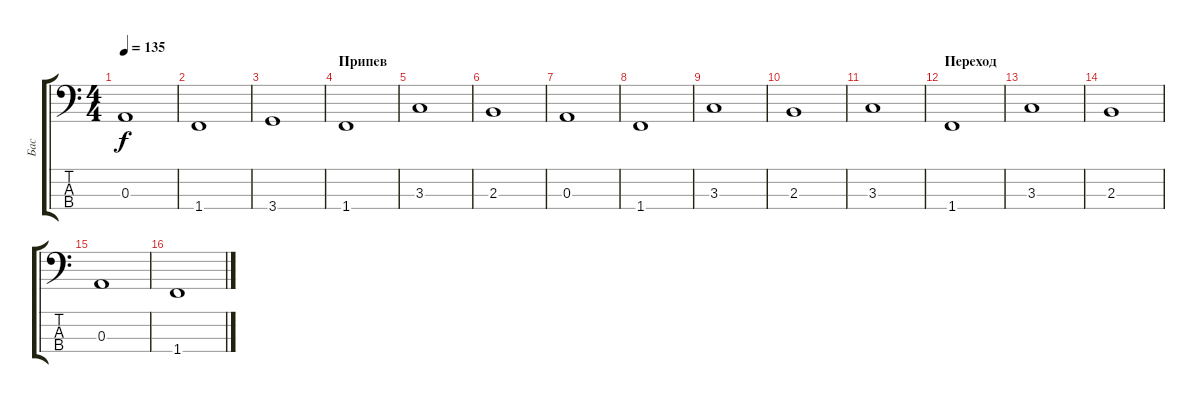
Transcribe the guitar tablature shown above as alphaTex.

\track ("Бас" "Бас") {instrument electricbassfinger}
\staff {score tabs}
\tuning (G2 D2 A1 E1) {hide}
\ts (4 4)
\tempo 135
\clef f4
\ks c
0.3.1{dy f} |
1.4.1 |
3.4.1 |
\section ("" "Припев")
1.4.1 |
3.3.1 |
2.3.1 |
0.3.1 |
1.4.1 |
3.3.1 |
2.3.1 |
3.3.1 |
\section ("" "Переход")
1.4.1 |
3.3.1 |
2.3.1 |
0.3.1 |
1.4.1
